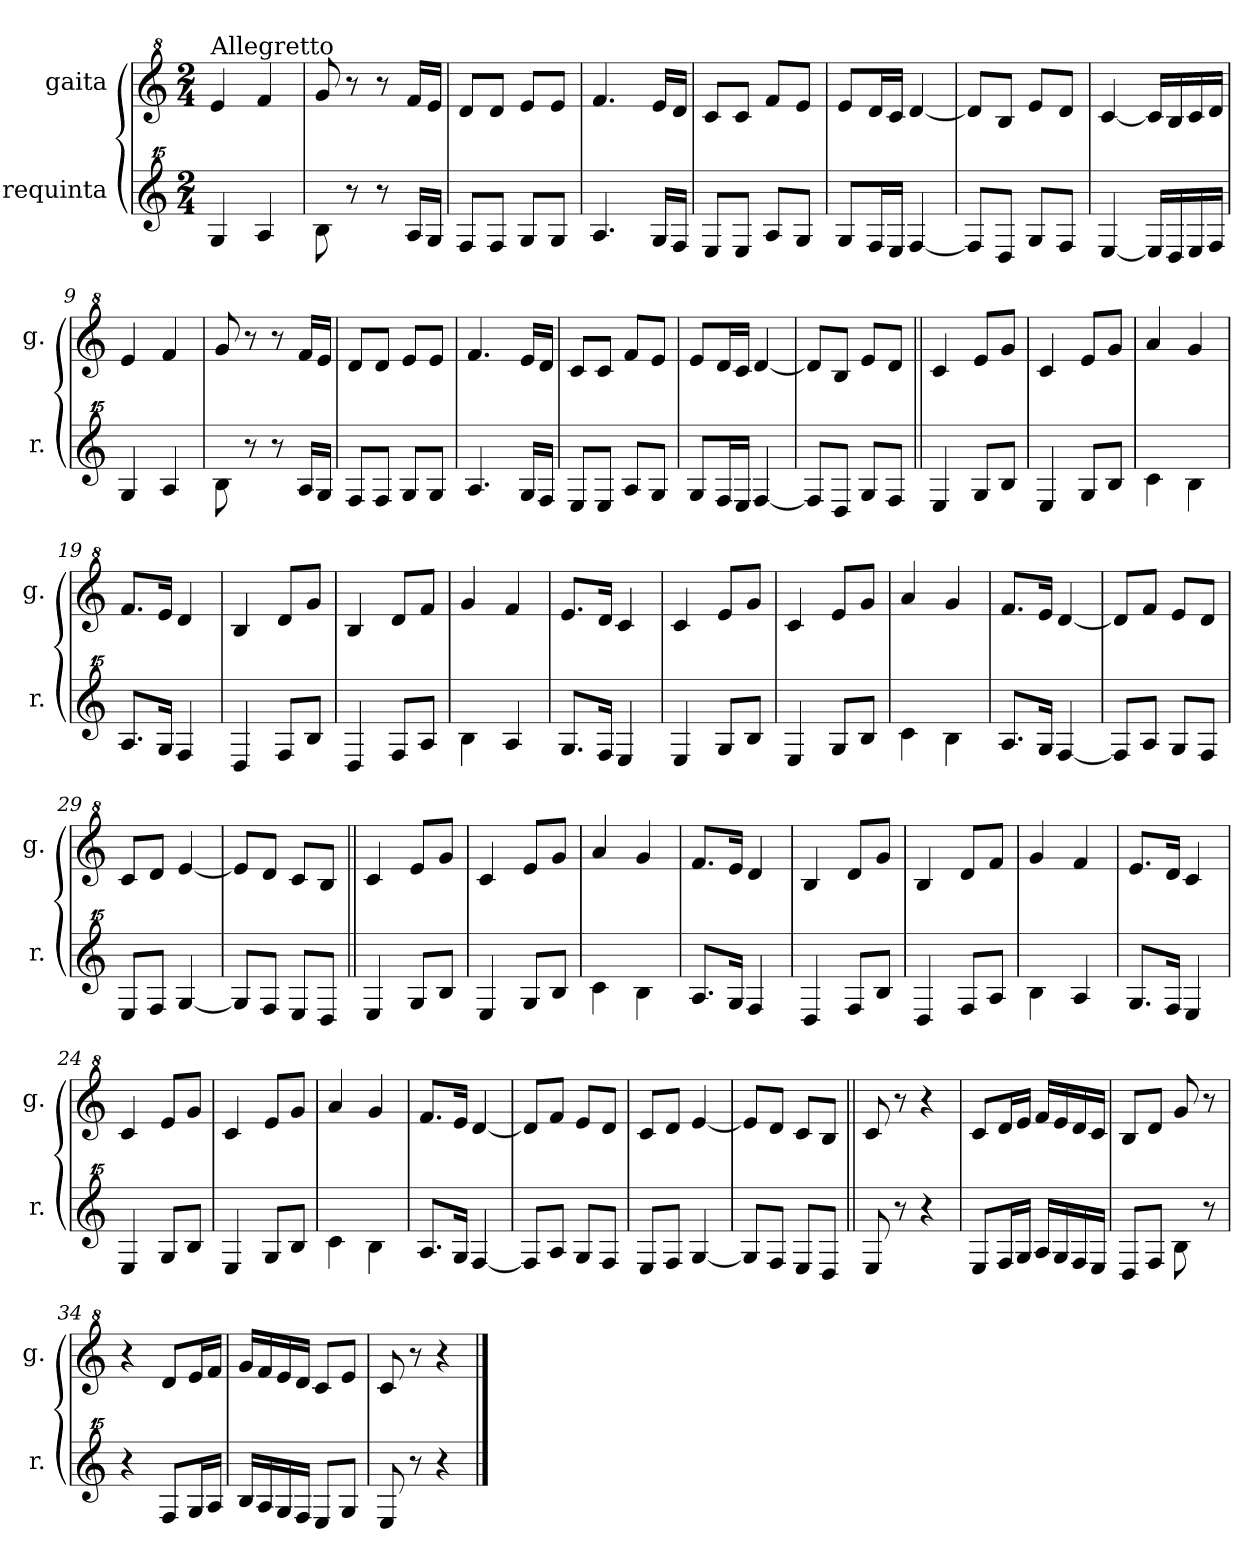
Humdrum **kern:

**kern	**kern
*part2	*part1
*staff2	*staff1
*I"requinta	*I"gaita
*I'r.	*I'g.
*clefG^^2	*clefG^2
*ITrd-7c-12	*
*k[]	*k[]
*C:	*C:
*M2/4	*M2/4
=1	=1
!	!LO:TX:a:t=Allegretto
4ggg/	4ee/
4aaa/	4ff/
=2	=2
8bbb\	8gg/
8r	8r
8r	8r
16aaa/LL	16ff/LL
16ggg/JJ	16ee/JJ
=3	=3
8fff/L	8dd/L
8fff/J	8dd/J
8ggg/L	8ee/L
8ggg/J	8ee/J
=4	=4
4.aaa/	4.ff/
16ggg/LL	16ee/LL
16fff/JJ	16dd/JJ
=5	=5
8eee/L	8cc/L
8eee/J	8cc/J
8aaa/L	8ff/L
8ggg/J	8ee/J
=6	=6
8ggg/L	8ee/L
16fff/L	16dd/L
16eee/JJ	16cc/JJ
[4fff/	[4dd/
=7	=7
8fff/L]	8dd/L]
8ddd/J	8b/J
8ggg/L	8ee/L
8fff/J	8dd/J
=8	=8
[4eee/	[4cc/
16eee/LL]	16cc/LL]
16ddd/	16b/
16eee/	16cc/
16fff/JJ	16dd/JJ
!!LO:LB:g=z
=9	=9
4ggg/	4ee/
4aaa/	4ff/
=10	=10
8bbb\	8gg/
8r	8r
8r	8r
16aaa/LL	16ff/LL
16ggg/JJ	16ee/JJ
=11	=11
8fff/L	8dd/L
8fff/J	8dd/J
8ggg/L	8ee/L
8ggg/J	8ee/J
=12	=12
4.aaa/	4.ff/
16ggg/LL	16ee/LL
16fff/JJ	16dd/JJ
=13	=13
8eee/L	8cc/L
8eee/J	8cc/J
8aaa/L	8ff/L
8ggg/J	8ee/J
=14	=14
8ggg/L	8ee/L
16fff/L	16dd/L
16eee/JJ	16cc/JJ
[4fff/	[4dd/
=15	=15
8fff/L]	8dd/L]
8ddd/J	8b/J
8ggg/L	8ee/L
8fff/J	8dd/J
=16||	=16||
4eee/	4cc/
8ggg/L	8ee/L
8bbb/J	8gg/J
=17	=17
4eee/	4cc/
8ggg/L	8ee/L
8bbb/J	8gg/J
=18	=18
4cccc\	4aa/
4bbb\	4gg/
!!LO:LB:g=z
=19	=19
8.aaa/L	8.ff/L
16ggg/Jk	16ee/Jk
4fff/	4dd/
=20	=20
4ddd/	4b/
8fff/L	8dd/L
8bbb/J	8gg/J
=21	=21
4ddd/	4b/
8fff/L	8dd/L
8aaa/J	8ff/J
=22	=22
4bbb\	4gg/
4aaa/	4ff/
=23	=23
8.ggg/L	8.ee/L
16fff/Jk	16dd/Jk
4eee/	4cc/
=24	=24
4eee/	4cc/
8ggg/L	8ee/L
8bbb/J	8gg/J
=25	=25
4eee/	4cc/
8ggg/L	8ee/L
8bbb/J	8gg/J
=26	=26
4cccc\	4aa/
4bbb\	4gg/
=27	=27
8.aaa/L	8.ff/L
16ggg/Jk	16ee/Jk
[4fff/	[4dd/
=28	=28
8fff/L]	8dd/L]
8aaa/J	8ff/J
8ggg/L	8ee/L
8fff/J	8dd/J
=29	=29
8eee/L	8cc/L
8fff/J	8dd/J
[4ggg/	[4ee/
!!LO:LB:g=z
=30	=30
8ggg/L]	8ee/L]
8fff/J	8dd/J
8eee/L	8cc/L
8ddd/J	8b/J
=16a||	=16a||
4eee/	4cc/
8ggg/L	8ee/L
8bbb/J	8gg/J
=17a	=17a
4eee/	4cc/
8ggg/L	8ee/L
8bbb/J	8gg/J
=18a	=18a
4cccc\	4aa/
4bbb\	4gg/
!!LO:LB:g=z
=19a	=19a
8.aaa/L	8.ff/L
16ggg/Jk	16ee/Jk
4fff/	4dd/
=20a	=20a
4ddd/	4b/
8fff/L	8dd/L
8bbb/J	8gg/J
=21a	=21a
4ddd/	4b/
8fff/L	8dd/L
8aaa/J	8ff/J
=22a	=22a
4bbb\	4gg/
4aaa/	4ff/
=23a	=23a
8.ggg/L	8.ee/L
16fff/Jk	16dd/Jk
4eee/	4cc/
=24a	=24a
4eee/	4cc/
8ggg/L	8ee/L
8bbb/J	8gg/J
=25a	=25a
4eee/	4cc/
8ggg/L	8ee/L
8bbb/J	8gg/J
=26a	=26a
4cccc\	4aa/
4bbb\	4gg/
=27a	=27a
8.aaa/L	8.ff/L
16ggg/Jk	16ee/Jk
[4fff/	[4dd/
=28a	=28a
8fff/L]	8dd/L]
8aaa/J	8ff/J
8ggg/L	8ee/L
8fff/J	8dd/J
=29a	=29a
8eee/L	8cc/L
8fff/J	8dd/J
[4ggg/	[4ee/
!!LO:LB:g=z
=30a	=30a
8ggg/L]	8ee/L]
8fff/J	8dd/J
8eee/L	8cc/L
8ddd/J	8b/J
=31||	=31||
8eee/	8cc/
8r	8r
4r	4r
=32	=32
8eee/L	8cc/L
16fff/L	16dd/L
16ggg/JJ	16ee/JJ
16aaa/LL	16ff/LL
16ggg/	16ee/
16fff/	16dd/
16eee/JJ	16cc/JJ
=33	=33
8ddd/L	8b/L
8fff/J	8dd/J
8bbb\	8gg/
8r	8r
=34	=34
4r	4r
8fff/L	8dd/L
16ggg/L	16ee/L
16aaa/JJ	16ff/JJ
=35	=35
16bbb/LL	16gg/LL
16aaa/	16ff/
16ggg/	16ee/
16fff/JJ	16dd/JJ
8eee/L	8cc/L
8ggg/J	8ee/J
=36	=36
8eee/	8cc/
8r	8r
4r	4r
==	==
*-	*-
